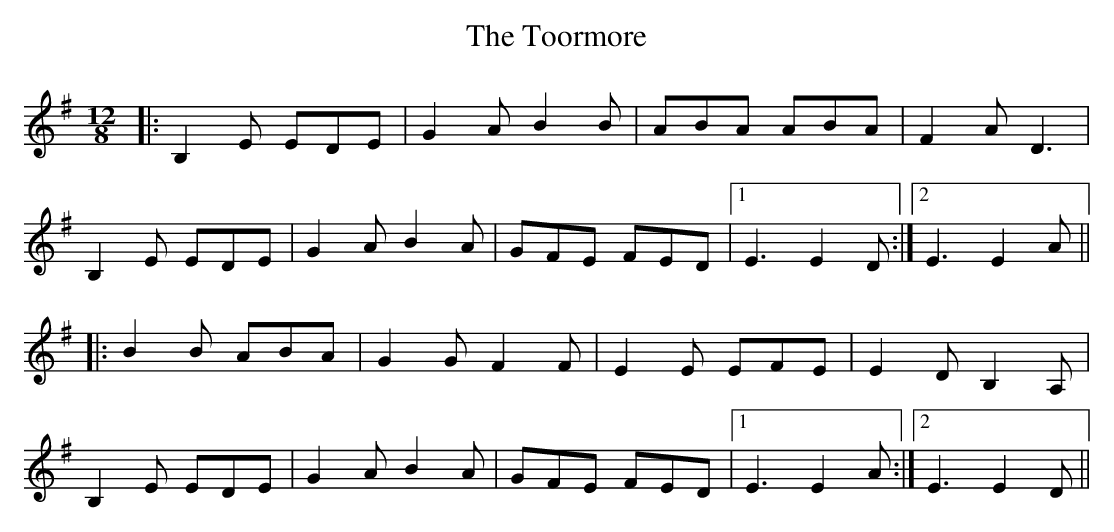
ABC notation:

X:1
T: The Toormore
M: 12/8
L: 1/8
K: Emin
|:B,2E EDE|G2A B2B|ABA ABA|F2A D3|
B,2E EDE|G2A B2A|GFE FED|1 E3 E2D:|2 E3 E2A||
|:B2B ABA|G2G F2F|E2E EFE|E2D B,2A,|
B,2E EDE|G2A B2A|GFE FED|1 E3 E2A:|2 E3 E2D||
